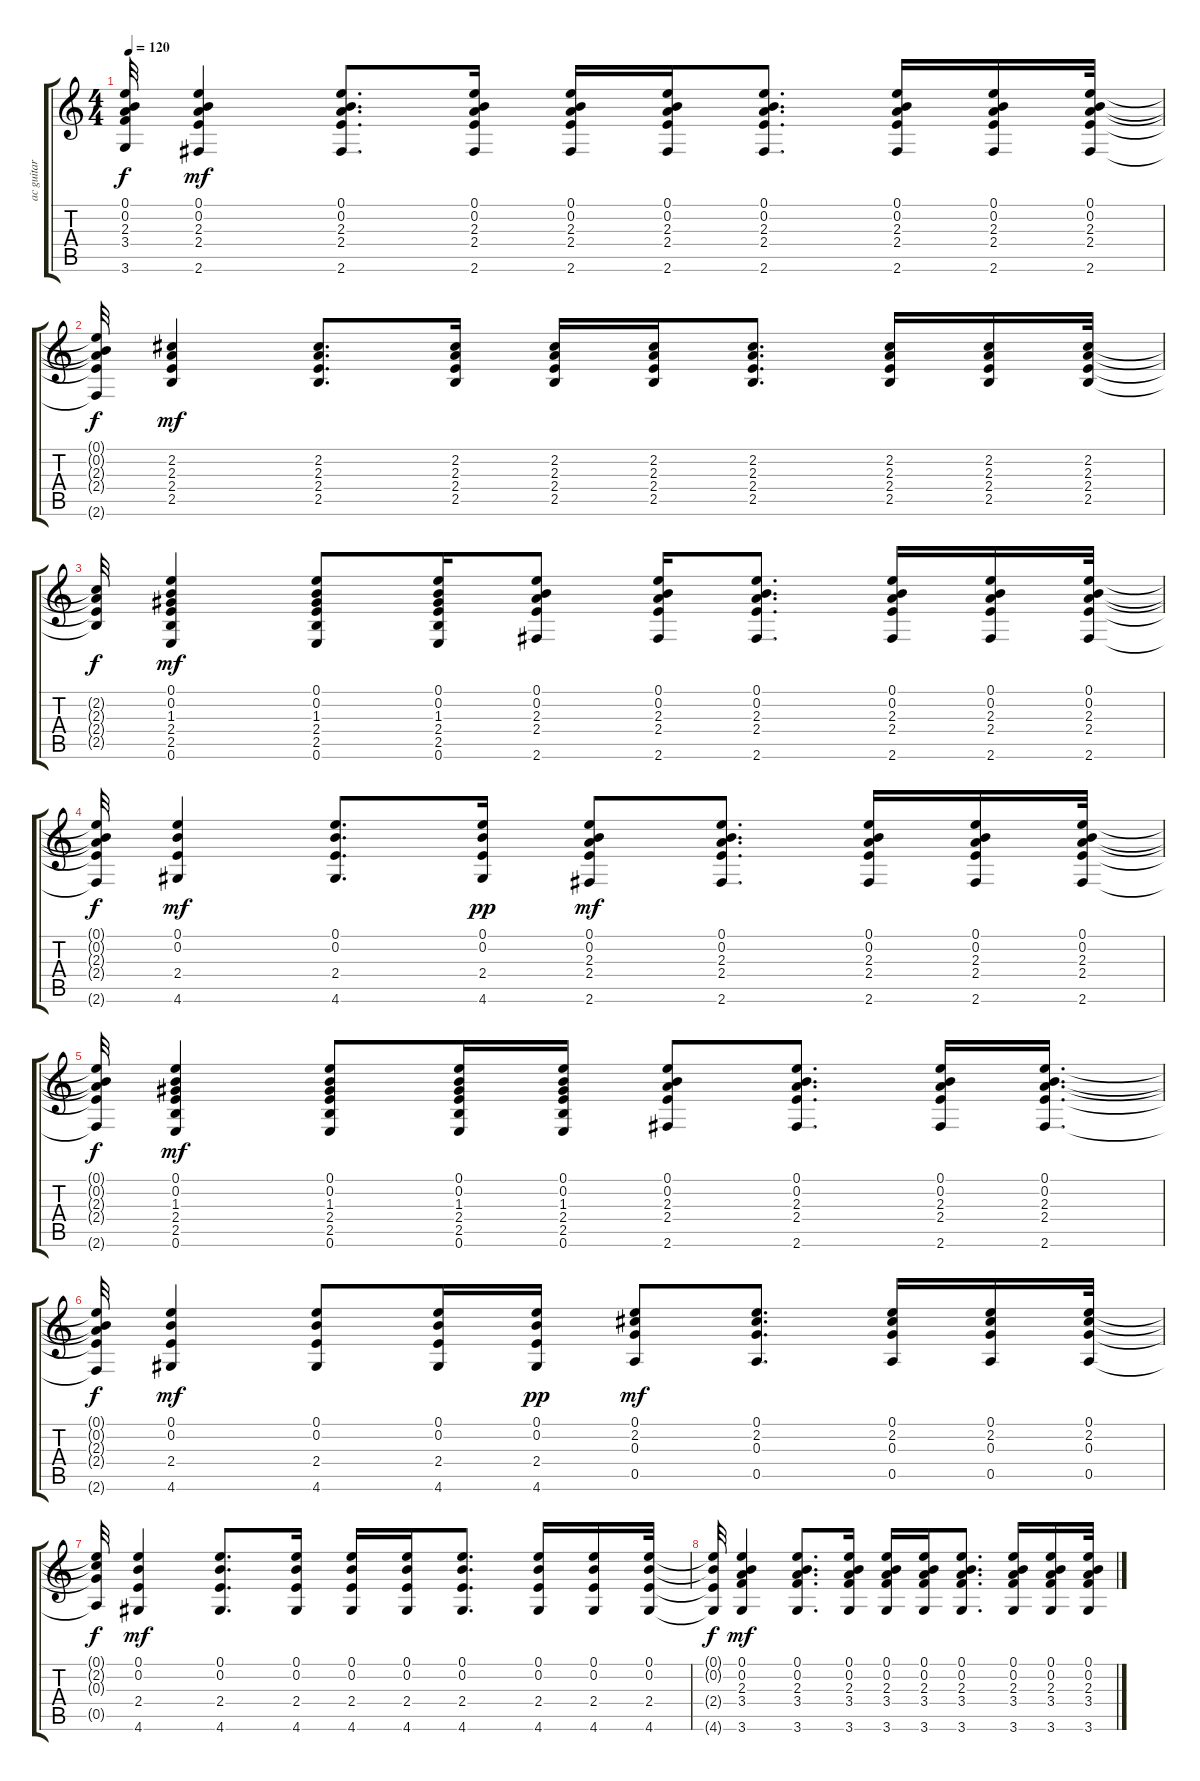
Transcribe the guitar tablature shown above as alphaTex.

\track ("ac guitar" "ac guitar") {instrument acousticguitarsteel}
\staff {score tabs}
\tuning (E4 B3 G3 D3 A2 E2) {hide}
\ts (4 4)
\tempo 120
\clef g2
\ks c
(0.1{t} 0.2{t} 2.3{t} 3.4{t} 3.6{t}).32{dy f} (0.1 0.2 2.3 2.4 2.6).4{dy mf} (0.1 0.2 2.3 2.4 2.6).8{d} (0.1 0.2 2.3 2.4 2.6).16 (0.1 0.2 2.3 2.4 2.6).16 (0.1 0.2 2.3 2.4 2.6).16 (0.1 0.2 2.3 2.4 2.6).8{d} (0.1 0.2 2.3 2.4 2.6).16 (0.1 0.2 2.3 2.4 2.6).16 (0.1 0.2 2.3 2.4 2.6).32 |
(0.1{t} 0.2{t} 2.3{t} 2.4{t} 2.6{t}).32{dy f} (2.2 2.3 2.4 2.5).4{dy mf} (2.2 2.3 2.4 2.5).8{d} (2.2 2.3 2.4 2.5).16 (2.2 2.3 2.4 2.5).16 (2.2 2.3 2.4 2.5).16 (2.2 2.3 2.4 2.5).8{d} (2.2 2.3 2.4 2.5).16 (2.2 2.3 2.4 2.5).16 (2.2 2.3 2.4 2.5).32 |
(2.2{t} 2.3{t} 2.4{t} 2.5{t}).32{dy f} (0.1 0.2 1.3 2.4 2.5 0.6).4{dy mf} (0.1 0.2 1.3 2.4 2.5 0.6).8 (0.1 0.2 1.3 2.4 2.5 0.6).16 (0.1 0.2 2.3 2.4 2.6).8 (0.1 0.2 2.3 2.4 2.6).16 (0.1 0.2 2.3 2.4 2.6).8{d} (0.1 0.2 2.3 2.4 2.6).16 (0.1 0.2 2.3 2.4 2.6).16 (0.1 0.2 2.3 2.4 2.6).32 |
(0.1{t} 0.2{t} 2.3{t} 2.4{t} 2.6{t}).32{dy f} (0.1 0.2 2.4 4.6).4{dy mf} (0.1 0.2 2.4 4.6).8{d} (0.1 0.2 2.4 4.6).16{dy pp} (0.1 0.2 2.3 2.4 2.6).8{dy mf} (0.1 0.2 2.3 2.4 2.6).8{d} (0.1 0.2 2.3 2.4 2.6).16 (0.1 0.2 2.3 2.4 2.6).16 (0.1 0.2 2.3 2.4 2.6).32 |
(0.1{t} 0.2{t} 2.3{t} 2.4{t} 2.6{t}).32{dy f} (0.1 0.2 1.3 2.4 2.5 0.6).4{dy mf} (0.1 0.2 1.3 2.4 2.5 0.6).8 (0.1 0.2 1.3 2.4 2.5 0.6).16 (0.1 0.2 1.3 2.4 2.5 0.6).16 (0.1 0.2 2.3 2.4 2.6).8 (0.1 0.2 2.3 2.4 2.6).8{d} (0.1 0.2 2.3 2.4 2.6).16 (0.1 0.2 2.3 2.4 2.6).16{d} |
(0.1{t} 0.2{t} 2.3{t} 2.4{t} 2.6{t}).32{dy f} (0.1 0.2 2.4 4.6).4{dy mf} (0.1 0.2 2.4 4.6).8 (0.1 0.2 2.4 4.6).16 (0.1 0.2 2.4 4.6).16{dy pp} (0.1 2.2 0.3 0.5).8{dy mf} (0.1 2.2 0.3 0.5).8{d} (0.1 2.2 0.3 0.5).16 (0.1 2.2 0.3 0.5).16 (0.1 2.2 0.3 0.5).32 |
(0.1{t} 2.2{t} 0.3{t} 0.5{t}).32{dy f} (0.1 0.2 2.4 4.6).4{dy mf} (0.1 0.2 2.4 4.6).8{d} (0.1 0.2 2.4 4.6).16 (0.1 0.2 2.4 4.6).16 (0.1 0.2 2.4 4.6).16 (0.1 0.2 2.4 4.6).8{d} (0.1 0.2 2.4 4.6).16 (0.1 0.2 2.4 4.6).16 (0.1 0.2 2.4 4.6).32 |
(0.1{t} 0.2{t} 2.4{t} 4.6{t}).32{dy f} (0.1 0.2 2.3 3.4 3.6).4{dy mf} (0.1 0.2 2.3 3.4 3.6).8{d} (0.1 0.2 2.3 3.4 3.6).16 (0.1 0.2 2.3 3.4 3.6).16 (0.1 0.2 2.3 3.4 3.6).16 (0.1 0.2 2.3 3.4 3.6).8{d} (0.1 0.2 2.3 3.4 3.6).16 (0.1 0.2 2.3 3.4 3.6).16 (0.1 0.2 2.3 3.4 3.6).32
